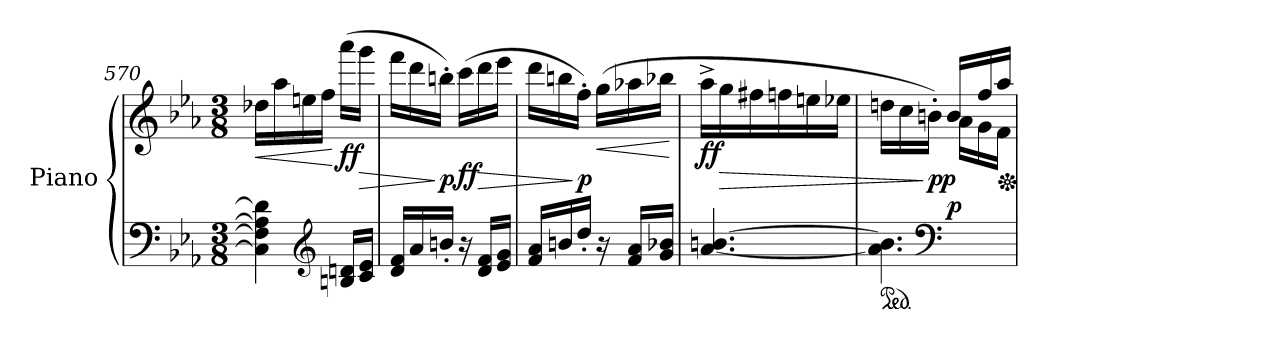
**kern	**kern	**dynam
*part1	*part1	*part1
*staff2	*staff1	*staff1/2
*I"Piano	*	*
*I'Pno.	*	*
!!LO:PB:g=z
*clefF4	*clefG2	*
*k[b-e-a-]	*k[b-e-a-]	*
*M3/8	*M3/8	*
=570	=570	=570
!	!	!LO:HP:b
4C\] 4F\] 4A-\] 4d-\]	16dd-X\LL	<
.	16aa-\	.
.	16een\	.
.	16ff\JJ	.
*clefG2	*	*
!	!	!LO:DY:n=1:b
16Bn/ 16dn/LL	(>16aaa-\LL	[ ff
!	!	!LO:HP:b
16c/ 16e-/JJ	16ggg\JJ	>
=571	=571	=571
16d/ 16f/LL	16fff\LL	.
16a-/	16ddd\	.
!	!	!LO:DY:n=1:b
16bn'/JJ	16bbn'\JJ)	] p
!	!	!LO:DY:n=2:b
16r	(>16ccc\LL	ff
!	!	!LO:HP:b
16d/ 16f/LL	16ddd\	>
16e-/ 16g/JJ	16eee-\JJ	.
=572	=572	=572
16f/ 16a-/LL	16ddd\LL	.
16bn/	16bbn\	.
!	!	!LO:DY:n=1:b
16dd'/JJ	16ff'\JJ)	] p
!	!	!LO:HP:b
16r	(>16gg\LL	<
16f/ 16a-/LL	16aa-X\	.
16g/ 16b-X/JJ	16bb-X\JJ	.
.	.	[
=573	=573	=573
!	!	!LO:DY:b
[4.a-/ [4.bn/	16aa-^\LL	ff
!	!	!LO:HP:b
.	16gg\	>
.	16ff#X\	.
.	16ffn\	.
.	16een\	.
.	16ee-X\JJ	.
=574	=574	=574
*ped	*	*
*^	*^	*
8.ryy	4.a-\] 4.b\]	16ddn\LL	8.ryy	.
.	.	16cc\	.	.
!	!	!	!	!LO:DY:n=1:b
.	.	16bn'\JJ)	.	] pp
*clefF4	*	*	*	*
!	!	!	!	!LO:DY:n=2:a=2
8.ryy	.	16b/LL	16a-\LL	p
.	.	16ff/	16g\	.
.	.	16aa-/JJ	16f\JJ	.
*v	*v	*	*	*
*	*Xped	*	*
*	*v	*v	*
=	=	=
*-	*-	*-
